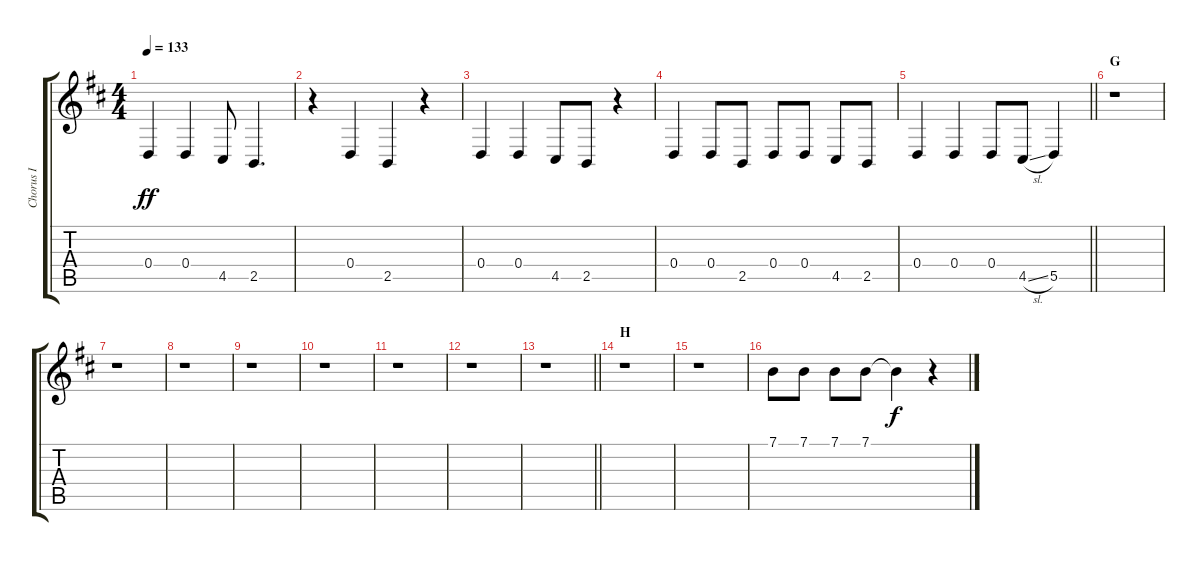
\track ("Chorus I" "Chorus I") {instrument voiceoohs}
\staff {score tabs}
\tuning (E4 B3 G3 D3 A2 E2) {hide}
\ts (4 4)
\tempo 133
\clef g2
\ks d
0.4.4{dy ff} 0.4.4 4.5.8 2.5.4{d} |
r.4 0.4.4 2.5.4 r.4 |
0.4.4 0.4.4 4.5.8 2.5.8 r.4 |
0.4.4 0.4.8 2.5.8 0.4.8 0.4.8 4.5.8 2.5.8 |
\barLineRight lightlight
0.4.4 0.4.4 0.4.8 4.5{sl}.8 5.5.4 |
\section ("" "G")
r.1 |
r.1 |
r.1 |
r.1 |
r.1 |
r.1 |
r.1 |
\barLineRight lightlight
r.1 |
\section ("" "H")
r.1 |
r.1 |
7.1.8 7.1.8 7.1.8 7.1.8 7.1{t}.4{dy f} r.4
